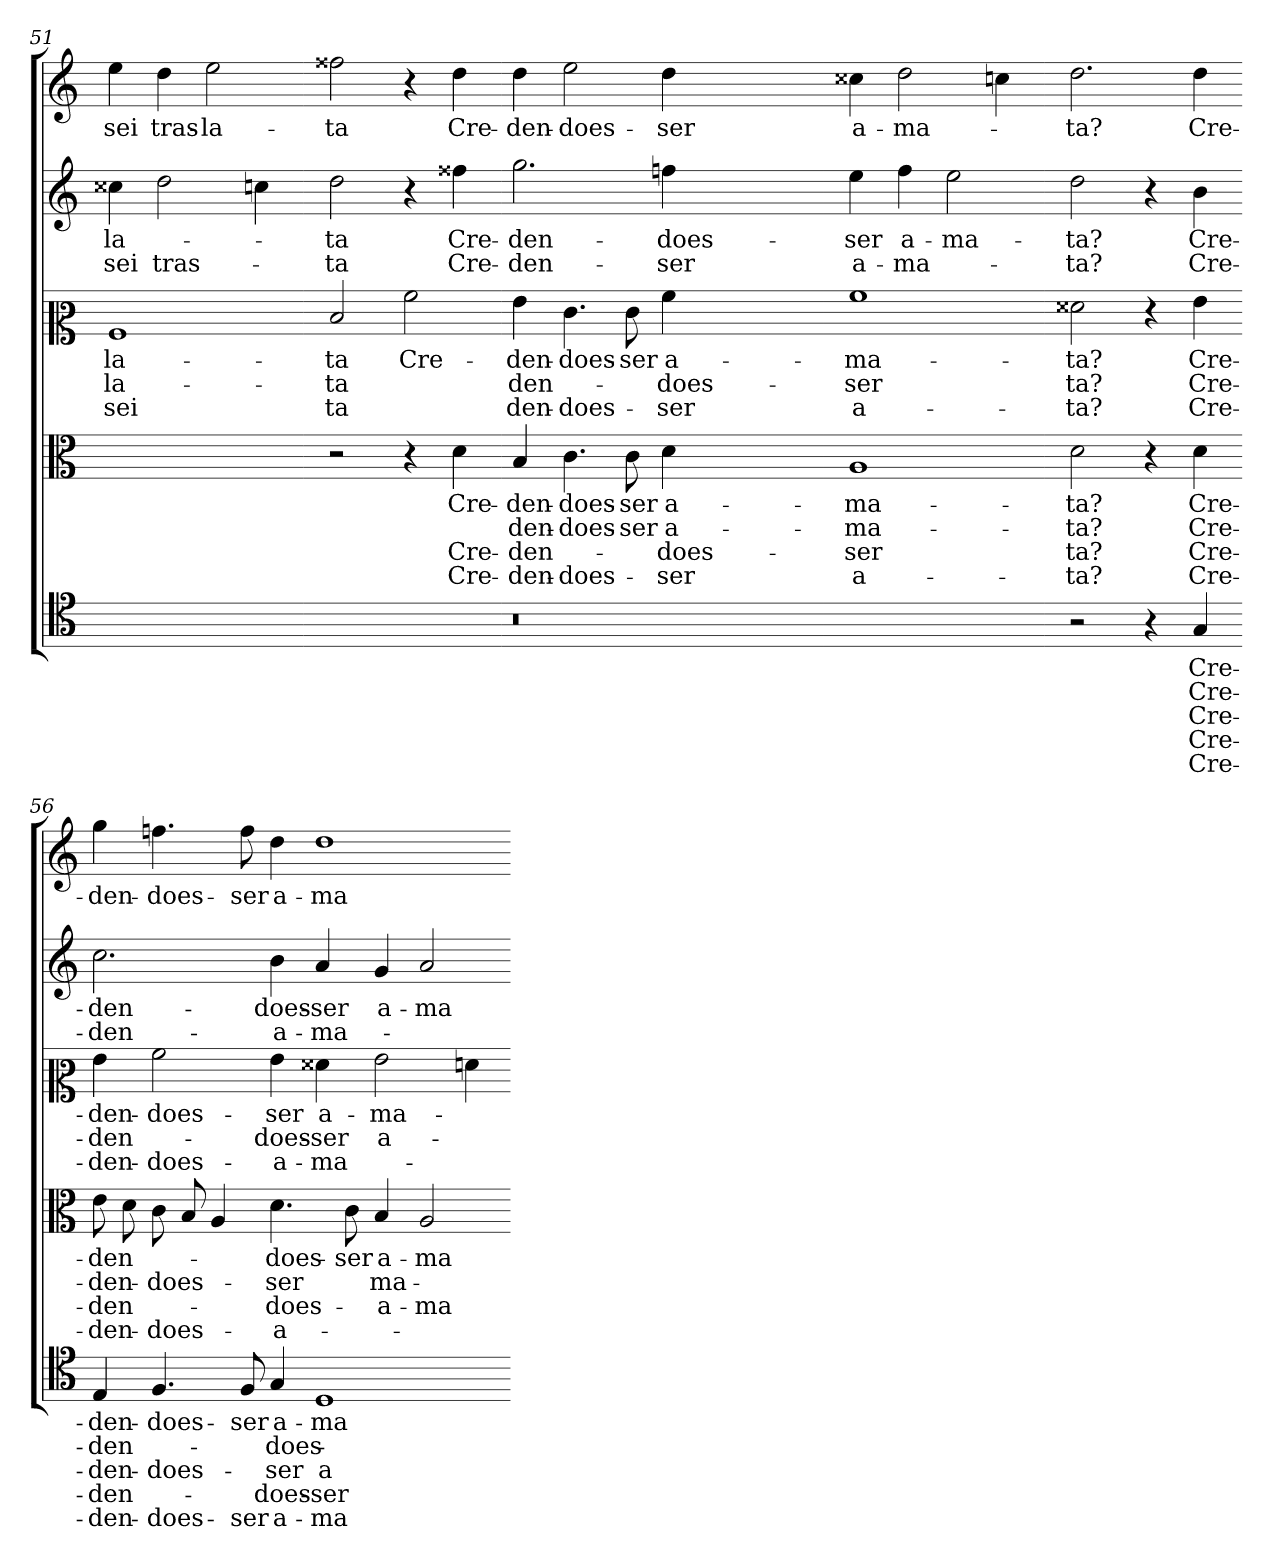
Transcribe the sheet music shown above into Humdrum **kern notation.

**kern	**text	**text	**text	**text	**text	**kern	**text	**text	**text	**text	**kern	**text	**text	**text	**kern	**text	**text	**kern	**text
*part5	*part5	*part5	*part5	*part5	*part5	*part4	*part4	*part4	*part4	*part4	*part3	*part3	*part3	*part3	*part2	*part2	*part2	*part1	*part1
*staff5	*staff5	*staff5	*staff5	*staff5	*staff5	*staff4	*staff4	*staff4	*staff4	*staff4	*staff3	*staff3	*staff3	*staff3	*staff2	*staff2	*staff2	*staff1	*staff1
*clefC4	*	*	*	*	*	*clefC3	*	*	*	*	*clefC2	*	*	*	*clefG2	*	*	*clefG2	*
*k[]	*	*	*	*	*	*k[]	*	*	*	*	*k[]	*	*	*	*k[]	*	*	*k[]	*
=51	=51	=51	=51	=51	=51	=51	=51	=51	=51	=51	=51	=51	=51	=51	=51	=51	=51	=51	=51
1ryy	.	.	.	.	.	1ryy	.	.	.	.	1A	la-	la-	sei	4cc##X	la-	sei	4ee	sei
.	.	.	.	.	.	.	.	.	.	.	.	.	.	.	2dd	.	tras-	4dd	tras-
.	.	.	.	.	.	.	.	.	.	.	.	.	.	.	.	.	.	2ee	la-
.	.	.	.	.	.	.	.	.	.	.	.	.	.	.	4cc	.	.	.	.
=52-	=52-	=52-	=52-	=52-	=52-	=52-	=52-	=52-	=52-	=52-	=52-	=52-	=52-	=52-	=52-	=52-	=52-	=52-	=52-
1ryy	.	.	.	.	.	2r	.	.	.	.	2d	ta	ta	ta	2dd	ta	ta	2ff##X	ta
.	.	.	.	.	.	4r	.	.	.	.	2a	Cre-	.	.	4r	.	.	4r	.
.	.	.	.	.	.	4d	Cre-	.	Cre-	Cre-	.	.	.	.	4ff##X	Cre-	Cre-	4dd	Cre-
=53-	=53-	=53-	=53-	=53-	=53-	=53-	=53-	=53-	=53-	=53-	=53-	=53-	=53-	=53-	=53-	=53-	=53-	=53-	=53-
0r	.	.	.	.	.	4B	den-	den-	den-	den-	4g	den-	den-	den-	2.gg	den-	den-	4dd	den-
.	.	.	.	.	.	4.c	does-	does-	.	does-	4.e	does-	.	does-	.	.	.	2ee	does-
.	.	.	.	.	.	8c	ser	ser	.	.	8e	ser	.	.	.	.	.	.	.
.	.	.	.	.	.	4d	a-	a-	does-	ser	4a	a-	does-	ser	4ff	does-	ser	4dd	ser
.	.	.	.	.	.	1ryy	.	.	.	.	1ryy	.	.	.	1ryy	.	.	1ryy	.
=54-	=54-	=54-	=54-	=54-	=54-	=54-	=54-	=54-	=54-	=54-	=54-	=54-	=54-	=54-	=54-	=54-	=54-	=54-	=54-
1ryy	.	.	.	.	.	1A	ma-	ma-	ser	a-	1a	ma-	ser	a-	4ee	ser	a-	4cc##X	a-
.	.	.	.	.	.	.	.	.	.	.	.	.	.	.	4ff	a-	ma-	2dd	ma-
.	.	.	.	.	.	.	.	.	.	.	.	.	.	.	2ee	ma-	.	.	.
.	.	.	.	.	.	.	.	.	.	.	.	.	.	.	.	.	.	4cc	.
=55-	=55-	=55-	=55-	=55-	=55-	=55-	=55-	=55-	=55-	=55-	=55-	=55-	=55-	=55-	=55-	=55-	=55-	=55-	=55-
2r	.	.	.	.	.	2d	ta?	ta?	ta?	ta?	2f##X	ta?	ta?	ta?	2dd	ta?	ta?	2.dd	ta?
4r	.	.	.	.	.	4r	.	.	.	.	4r	.	.	.	4r	.	.	.	.
4G	Cre-	Cre-	Cre-	Cre-	Cre-	4d	Cre-	Cre-	Cre-	Cre-	4g	Cre-	Cre-	Cre-	4b	Cre-	Cre-	4dd	Cre-
=56-	=56-	=56-	=56-	=56-	=56-	=56-	=56-	=56-	=56-	=56-	=56-	=56-	=56-	=56-	=56-	=56-	=56-	=56-	=56-
4E	den-	den-	den-	den-	den-	8e	den-	den-	den-	den-	4g	den-	den-	den-	2.cc	den-	den-	4gg	den-
.	.	.	.	.	.	8d	.	.	.	.	.	.	.	.	.	.	.	.	.
4.F	does-	.	does-	.	does-	8c	.	does-	.	does-	2a	does-	.	does-	.	.	.	4.ff	does-
.	.	.	.	.	.	8B	.	.	.	.	.	.	.	.	.	.	.	.	.
.	.	.	.	.	.	4A	.	.	.	.	.	.	.	.	.	.	.	.	.
8F	ser	.	.	.	ser	.	.	.	.	.	.	.	.	.	.	.	.	8ff	ser
4G	a-	does-	ser	does-	a-	4.d	does-	ser	does-	a-	4g	ser	does-	a-	4b	does-	a-	4dd	a-
1D	ma-	.	a-	ser	ma-	.	.	.	.	.	4f##X	a-	ser	ma-	4a	ser	ma-	1dd	ma-
.	.	.	.	.	.	8c	ser	.	.	.	.	.	.	.	.	.	.	.	.
.	.	.	.	.	.	4B	a-	ma-	a-	.	2g	ma-	a-	.	4g	a-	.	.	.
.	.	.	.	.	.	2A	ma-	.	ma-	.	.	.	.	.	2a	ma-	.	.	.
.	.	.	.	.	.	.	.	.	.	.	4f	.	.	.	.	.	.	.	.
=-	=-	=-	=-	=-	=-	=-	=-	=-	=-	=-	=-	=-	=-	=-	=-	=-	=-	=-	=-
*-	*-	*-	*-	*-	*-	*-	*-	*-	*-	*-	*-	*-	*-	*-	*-	*-	*-	*-	*-
